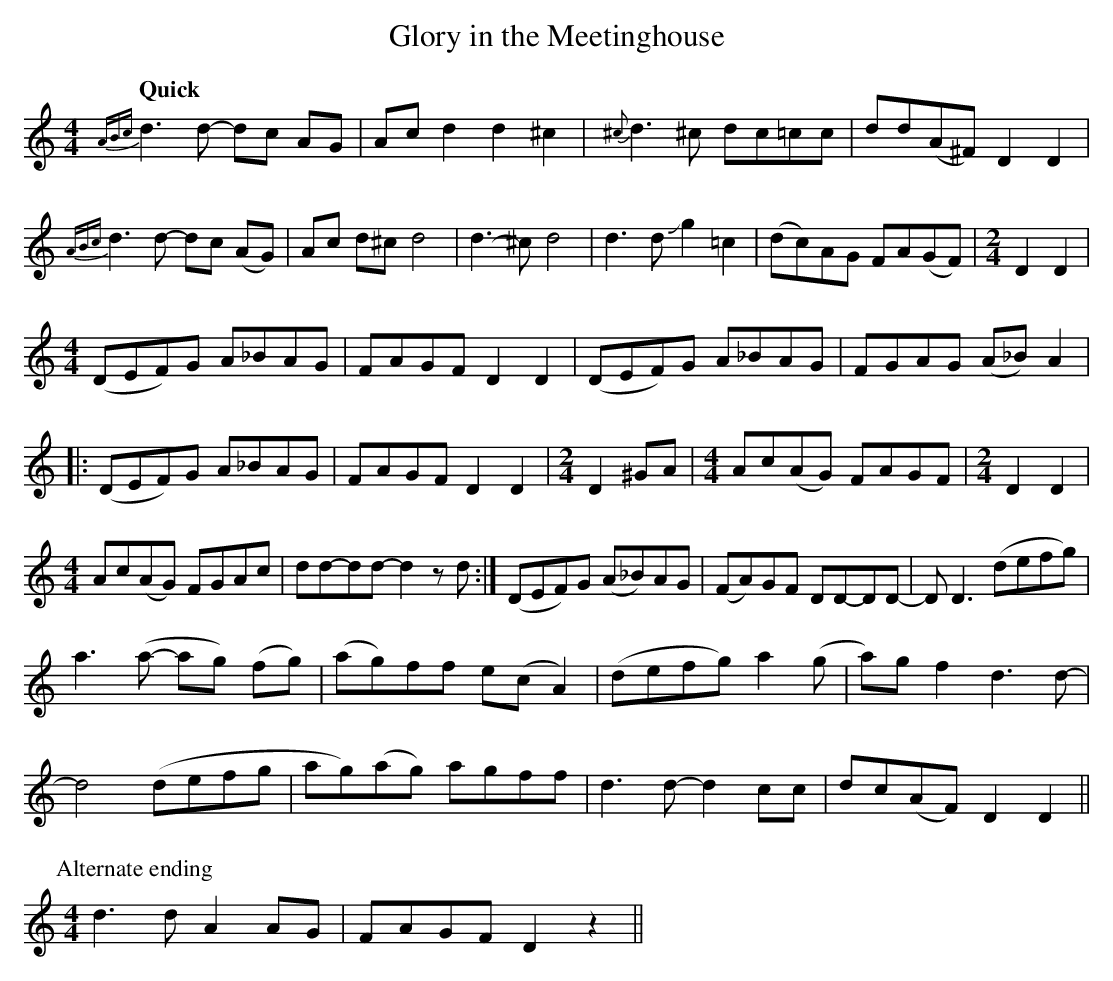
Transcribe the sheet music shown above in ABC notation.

X:1
T:Glory in the Meetinghouse
M:4/4
L:1/8
Q:"Quick"
K:Ddor
{ABc}d3 d- dc AG|Ac- d2 d2 ^c2|{^c}d3 ^c dc=cc|dd(A^F) D2D2|
{ABc}d3 d- dc (AG)|Ac d^c d4|d3-^c d4|d3 d-Jg2 =c2|(dc)AG FA(GF)|[M:2/4]D2D2|
[M:4/4](DEF)G A_BAG|FAGF D2D2|(DEF)G A_BAG|FGAG (A_B)A2|
|:(DEF)G A_BAG|FAGF D2D2|[M:2/4]D2 ^GA|[M:4/4]Ac(AG) FAGF|[M:2/4]D2D2|
[M:4/4]Ac(AG) FGAc|dd-dd- d2 zd:|(DEF)G (A_B)AG|(FA)GF DD-DD-|D D3 (defg)|
a3 (a- ag) (fg)|(ag)ff e(c A2)|(defg) a2(g|a)g f2d3d-|
d4 (defg|ag)(ag) agff|[M:2/4 ec A2|[M:4/4]d3d -d2cc|dc(AF) D2D2||
P:Alternate ending
[M:4/4]d3d A2 AG|FAGF D2 z2||
